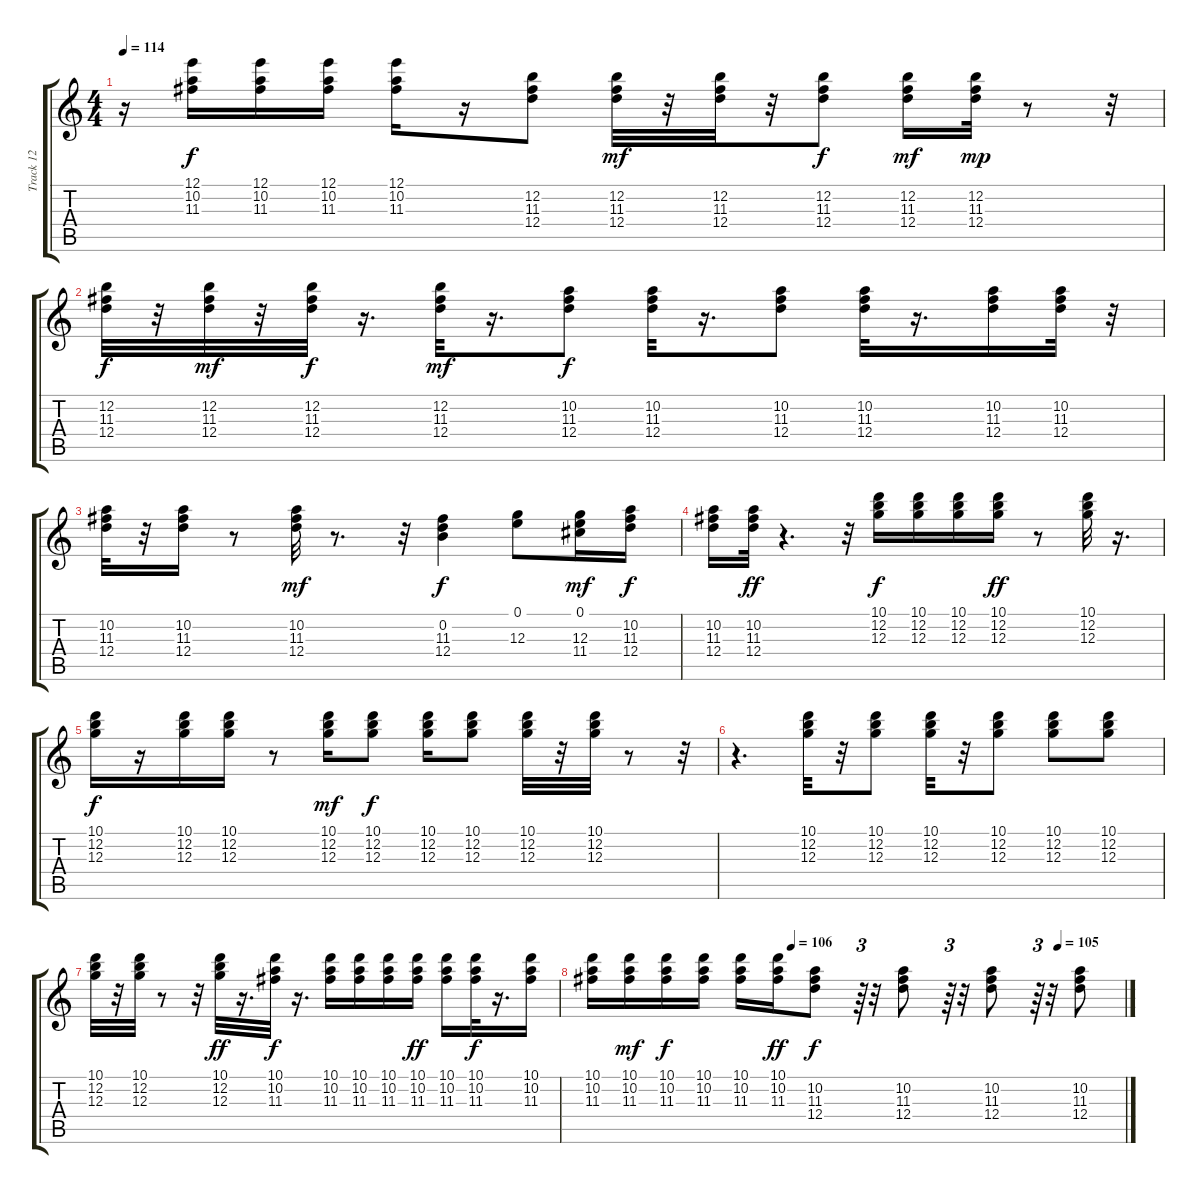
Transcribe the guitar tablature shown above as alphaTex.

\track ("Track 12" "Track 12") {instrument electricguitarclean}
\staff {score tabs}
\tuning (E4 B3 G3 D3 A2 E2) {hide}
\ts (4 4)
\tempo 114
\clef g2
\ks c
r.16{dy f} (12.1 10.2 11.3).16 (12.1 10.2 11.3).16 (12.1 10.2 11.3).16 (12.1 10.2 11.3).16 r.16 (12.2 11.3 12.4).8 (12.2 11.3 12.4).32{dy mf} r.32 (12.2 11.3 12.4).32 r.32 (12.2 11.3 12.4).8{dy f} (12.2 11.3 12.4).16{dy mf} (12.2 11.3 12.4).32{dy mp} r.8 r.32 |
(12.2 11.3 12.4).32{dy f} r.32 (12.2 11.3 12.4).32{dy mf} r.32 (12.2 11.3 12.4).32{dy f} r.16{d} (12.2 11.3 12.4).32{dy mf} r.16{d} (10.2 11.3 12.4).8{dy f} (10.2 11.3 12.4).32 r.16{d} (10.2 11.3 12.4).8 (10.2 11.3 12.4).32 r.16{d} (10.2 11.3 12.4).16 (10.2 11.3 12.4).32 r.32 |
(10.2 11.3 12.4).32 r.32 (10.2 11.3 12.4).16 r.8 (10.2 11.3 12.4).32{dy mf} r.8{d} r.32 (0.2 11.3 12.4).4{dy f} (0.1 12.3).8 (0.1 12.3 11.4).16{dy mf} (10.2 11.3 12.4).16{dy f} |
(10.2 11.3 12.4).16 (10.2 11.3 12.4).32{dy ff} r.4{d} r.32 (10.1 12.2 12.3).16{dy f} (10.1 12.2 12.3).16 (10.1 12.2 12.3).16 (10.1 12.2 12.3).16{dy ff} r.8 (10.1 12.2 12.3).32 r.16{d} |
(10.1 12.2 12.3).16{dy f} r.16 (10.1 12.2 12.3).16 (10.1 12.2 12.3).16 r.8 (10.1 12.2 12.3).16{dy mf} (10.1 12.2 12.3).8{dy f} (10.1 12.2 12.3).16 (10.1 12.2 12.3).8 (10.1 12.2 12.3).32 r.32 (10.1 12.2 12.3).32 r.8 r.32 |
r.4{d} (10.1 12.2 12.3).32 r.32 (10.1 12.2 12.3).8 (10.1 12.2 12.3).32 r.32 (10.1 12.2 12.3).8 (10.1 12.2 12.3).8 (10.1 12.2 12.3).8 |
(10.1 12.2 12.3).32 r.32 (10.1 12.2 12.3).32 r.8 r.32 (10.1 12.2 12.3).32{dy ff} r.16{d} (10.1 10.2 11.3).32{dy f} r.16{d} (10.1 10.2 11.3).16 (10.1 10.2 11.3).16 (10.1 10.2 11.3).16 (10.1 10.2 11.3).16{dy ff} (10.1 10.2 11.3).16 (10.1 10.2 11.3).32{dy f} r.16{d} (10.1 10.2 11.3).16 |
\tempo (106 0.375)
\tempo (105 0.875)
(10.1 10.2 11.3).16 (10.1 10.2 11.3).16{dy mf} (10.1 10.2 11.3).16{dy f} (10.1 10.2 11.3).16 (10.1 10.2 11.3).16 (10.1 10.2 11.3).16{dy ff} (10.2 11.3 12.4).8{dy f} r.64{tu (3 2)} r.32 (10.2 11.3 12.4).8 r.64{tu (3 2)} r.32 (10.2 11.3 12.4).8 r.64{tu (3 2)} r.32 (10.2 11.3 12.4).8
